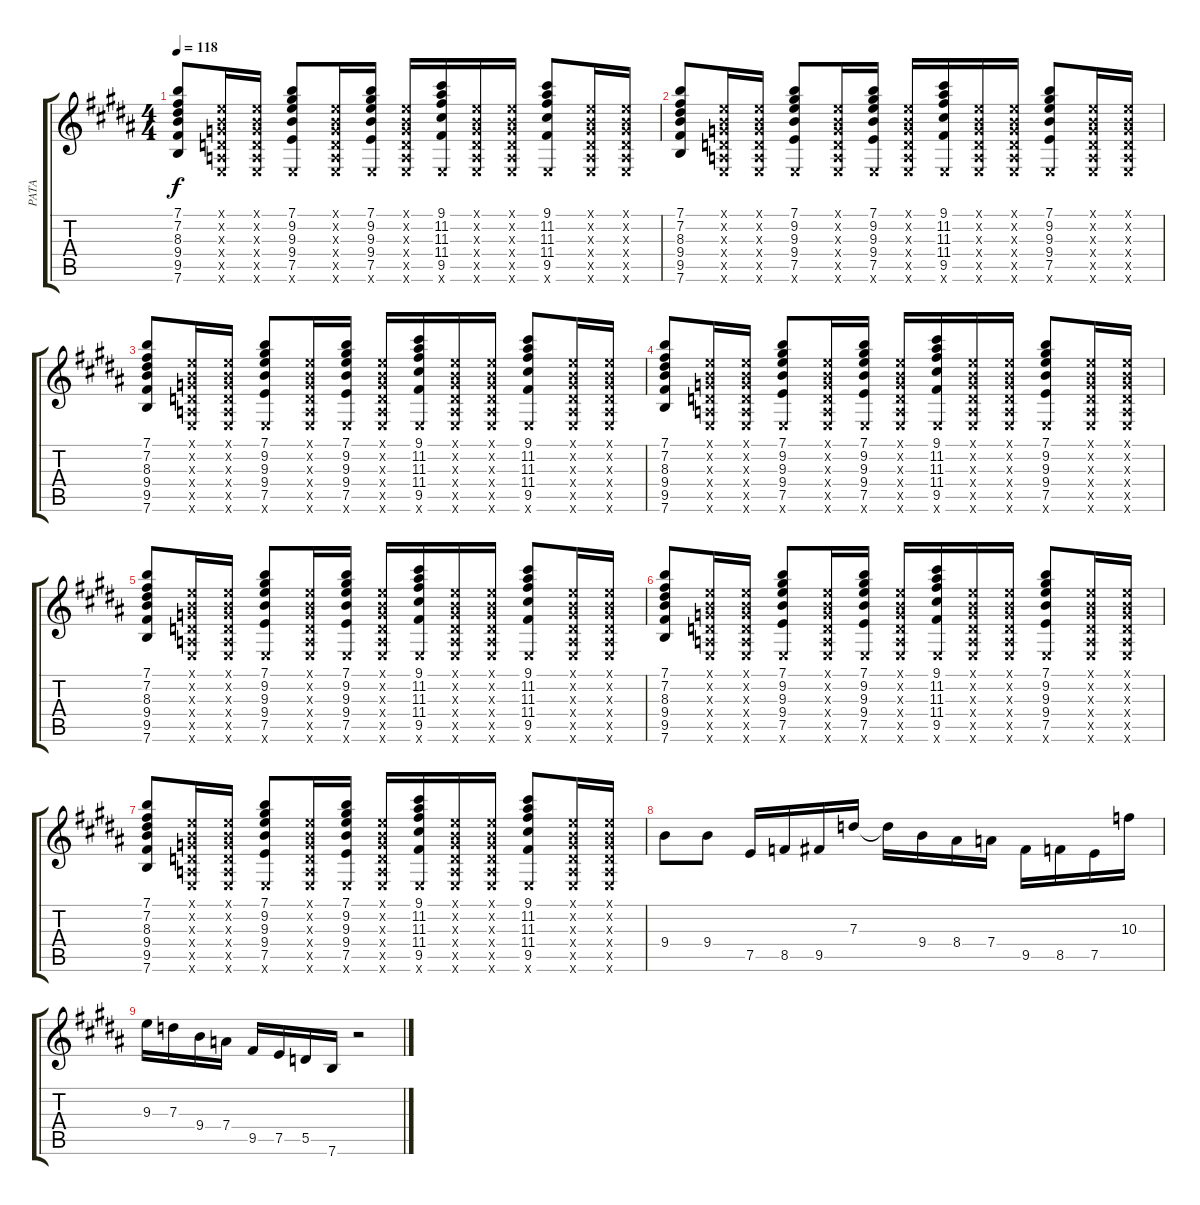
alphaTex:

\track ("PATA" "PATA") {instrument distortionguitar}
\staff {score tabs}
\tuning (E4 B3 G3 D3 A2 E2) {hide}
\ts (4 4)
\tempo 118
\clef g2
\ks b
(7.1 7.2 8.3 9.4 9.5 7.6).8{dy f} (0.1{x} 0.2{x} 0.3{x} 0.4{x} 0.5{x} 0.6{x}).16 (0.1{x} 0.2{x} 0.3{x} 0.4{x} 0.5{x} 0.6{x}).16 (7.1 9.2 9.3 9.4 7.5 0.6{x}).8 (0.1{x} 0.2{x} 0.3{x} 0.4{x} 0.5{x} 0.6{x}).16 (7.1 9.2 9.3 9.4 7.5 0.6{x}).16 (0.1{x} 0.2{x} 0.3{x} 0.4{x} 0.5{x} 0.6{x}).16 (9.1 11.2 11.3 11.4 9.5 0.6{x}).16 (0.1{x} 0.2{x} 0.3{x} 0.4{x} 0.5{x} 0.6{x}).16 (0.1{x} 0.2{x} 0.3{x} 0.4{x} 0.5{x} 0.6{x}).16 (9.1 11.2 11.3 11.4 9.5 0.6{x}).8 (0.1{x} 0.2{x} 0.3{x} 0.4{x} 0.5{x} 0.6{x}).16 (0.1{x} 0.2{x} 0.3{x} 0.4{x} 0.5{x} 0.6{x}).16 |
(7.1 7.2 8.3 9.4 9.5 7.6).8 (0.1{x} 0.2{x} 0.3{x} 0.4{x} 0.5{x} 0.6{x}).16 (0.1{x} 0.2{x} 0.3{x} 0.4{x} 0.5{x} 0.6{x}).16 (7.1 9.2 9.3 9.4 7.5 0.6{x}).8 (0.1{x} 0.2{x} 0.3{x} 0.4{x} 0.5{x} 0.6{x}).16 (7.1 9.2 9.3 9.4 7.5 0.6{x}).16 (0.1{x} 0.2{x} 0.3{x} 0.4{x} 0.5{x} 0.6{x}).16 (9.1 11.2 11.3 11.4 9.5 0.6{x}).16 (0.1{x} 0.2{x} 0.3{x} 0.4{x} 0.5{x} 0.6{x}).16 (0.1{x} 0.2{x} 0.3{x} 0.4{x} 0.5{x} 0.6{x}).16 (7.1 9.2 9.3 9.4 7.5 0.6{x}).8 (0.1{x} 0.2{x} 0.3{x} 0.4{x} 0.5{x} 0.6{x}).16 (0.1{x} 0.2{x} 0.3{x} 0.4{x} 0.5{x} 0.6{x}).16 |
(7.1 7.2 8.3 9.4 9.5 7.6).8 (0.1{x} 0.2{x} 0.3{x} 0.4{x} 0.5{x} 0.6{x}).16 (0.1{x} 0.2{x} 0.3{x} 0.4{x} 0.5{x} 0.6{x}).16 (7.1 9.2 9.3 9.4 7.5 0.6{x}).8 (0.1{x} 0.2{x} 0.3{x} 0.4{x} 0.5{x} 0.6{x}).16 (7.1 9.2 9.3 9.4 7.5 0.6{x}).16 (0.1{x} 0.2{x} 0.3{x} 0.4{x} 0.5{x} 0.6{x}).16 (9.1 11.2 11.3 11.4 9.5 0.6{x}).16 (0.1{x} 0.2{x} 0.3{x} 0.4{x} 0.5{x} 0.6{x}).16 (0.1{x} 0.2{x} 0.3{x} 0.4{x} 0.5{x} 0.6{x}).16 (9.1 11.2 11.3 11.4 9.5 0.6{x}).8 (0.1{x} 0.2{x} 0.3{x} 0.4{x} 0.5{x} 0.6{x}).16 (0.1{x} 0.2{x} 0.3{x} 0.4{x} 0.5{x} 0.6{x}).16 |
(7.1 7.2 8.3 9.4 9.5 7.6).8 (0.1{x} 0.2{x} 0.3{x} 0.4{x} 0.5{x} 0.6{x}).16 (0.1{x} 0.2{x} 0.3{x} 0.4{x} 0.5{x} 0.6{x}).16 (7.1 9.2 9.3 9.4 7.5 0.6{x}).8 (0.1{x} 0.2{x} 0.3{x} 0.4{x} 0.5{x} 0.6{x}).16 (7.1 9.2 9.3 9.4 7.5 0.6{x}).16 (0.1{x} 0.2{x} 0.3{x} 0.4{x} 0.5{x} 0.6{x}).16 (9.1 11.2 11.3 11.4 9.5 0.6{x}).16 (0.1{x} 0.2{x} 0.3{x} 0.4{x} 0.5{x} 0.6{x}).16 (0.1{x} 0.2{x} 0.3{x} 0.4{x} 0.5{x} 0.6{x}).16 (7.1 9.2 9.3 9.4 7.5 0.6{x}).8 (0.1{x} 0.2{x} 0.3{x} 0.4{x} 0.5{x} 0.6{x}).16 (0.1{x} 0.2{x} 0.3{x} 0.4{x} 0.5{x} 0.6{x}).16 |
(7.1 7.2 8.3 9.4 9.5 7.6).8 (0.1{x} 0.2{x} 0.3{x} 0.4{x} 0.5{x} 0.6{x}).16 (0.1{x} 0.2{x} 0.3{x} 0.4{x} 0.5{x} 0.6{x}).16 (7.1 9.2 9.3 9.4 7.5 0.6{x}).8 (0.1{x} 0.2{x} 0.3{x} 0.4{x} 0.5{x} 0.6{x}).16 (7.1 9.2 9.3 9.4 7.5 0.6{x}).16 (0.1{x} 0.2{x} 0.3{x} 0.4{x} 0.5{x} 0.6{x}).16 (9.1 11.2 11.3 11.4 9.5 0.6{x}).16 (0.1{x} 0.2{x} 0.3{x} 0.4{x} 0.5{x} 0.6{x}).16 (0.1{x} 0.2{x} 0.3{x} 0.4{x} 0.5{x} 0.6{x}).16 (9.1 11.2 11.3 11.4 9.5 0.6{x}).8 (0.1{x} 0.2{x} 0.3{x} 0.4{x} 0.5{x} 0.6{x}).16 (0.1{x} 0.2{x} 0.3{x} 0.4{x} 0.5{x} 0.6{x}).16 |
(7.1 7.2 8.3 9.4 9.5 7.6).8 (0.1{x} 0.2{x} 0.3{x} 0.4{x} 0.5{x} 0.6{x}).16 (0.1{x} 0.2{x} 0.3{x} 0.4{x} 0.5{x} 0.6{x}).16 (7.1 9.2 9.3 9.4 7.5 0.6{x}).8 (0.1{x} 0.2{x} 0.3{x} 0.4{x} 0.5{x} 0.6{x}).16 (7.1 9.2 9.3 9.4 7.5 0.6{x}).16 (0.1{x} 0.2{x} 0.3{x} 0.4{x} 0.5{x} 0.6{x}).16 (9.1 11.2 11.3 11.4 9.5 0.6{x}).16 (0.1{x} 0.2{x} 0.3{x} 0.4{x} 0.5{x} 0.6{x}).16 (0.1{x} 0.2{x} 0.3{x} 0.4{x} 0.5{x} 0.6{x}).16 (7.1 9.2 9.3 9.4 7.5 0.6{x}).8 (0.1{x} 0.2{x} 0.3{x} 0.4{x} 0.5{x} 0.6{x}).16 (0.1{x} 0.2{x} 0.3{x} 0.4{x} 0.5{x} 0.6{x}).16 |
(7.1 7.2 8.3 9.4 9.5 7.6).8 (0.1{x} 0.2{x} 0.3{x} 0.4{x} 0.5{x} 0.6{x}).16 (0.1{x} 0.2{x} 0.3{x} 0.4{x} 0.5{x} 0.6{x}).16 (7.1 9.2 9.3 9.4 7.5 0.6{x}).8 (0.1{x} 0.2{x} 0.3{x} 0.4{x} 0.5{x} 0.6{x}).16 (7.1 9.2 9.3 9.4 7.5 0.6{x}).16 (0.1{x} 0.2{x} 0.3{x} 0.4{x} 0.5{x} 0.6{x}).16 (9.1 11.2 11.3 11.4 9.5 0.6{x}).16 (0.1{x} 0.2{x} 0.3{x} 0.4{x} 0.5{x} 0.6{x}).16 (0.1{x} 0.2{x} 0.3{x} 0.4{x} 0.5{x} 0.6{x}).16 (9.1 11.2 11.3 11.4 9.5 0.6{x}).8 (0.1{x} 0.2{x} 0.3{x} 0.4{x} 0.5{x} 0.6{x}).16 (0.1{x} 0.2{x} 0.3{x} 0.4{x} 0.5{x} 0.6{x}).16 |
9.4.8 9.4.8 7.5.16 8.5.16 9.5.16 7.3.16 7.3{t}.16 9.4.16 8.4.16 7.4.16 9.5.16 8.5.16 7.5.16 10.3.16 |
9.3.16 7.3.16 9.4.16 7.4.16 9.5.16 7.5.16 5.5.16 7.6.16 r.2
